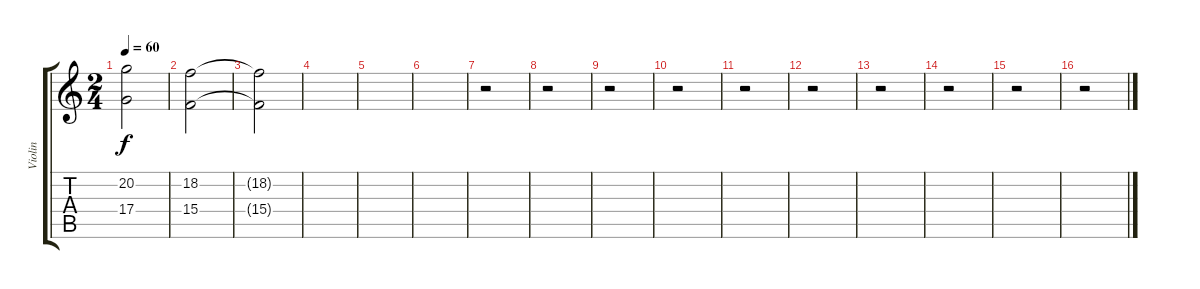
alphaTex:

\track ("Violin" "Violin") {instrument stringensemble2}
\staff {score tabs}
\tuning (E4 B3 G3 D3 A2 E2) {hide}
\ts (2 4)
\tempo 60
\clef g2
\ks c
(20.2{t} 17.4{t}).2{dy f} |
(18.2 15.4).2{volume 0} |
(18.2{t} 15.4{t}).2 |
|
|
|
r.2 |
r.2 |
r.2 |
r.2 |
r.2 |
r.2 |
r.2 |
r.2 |
r.2 |
r.2
